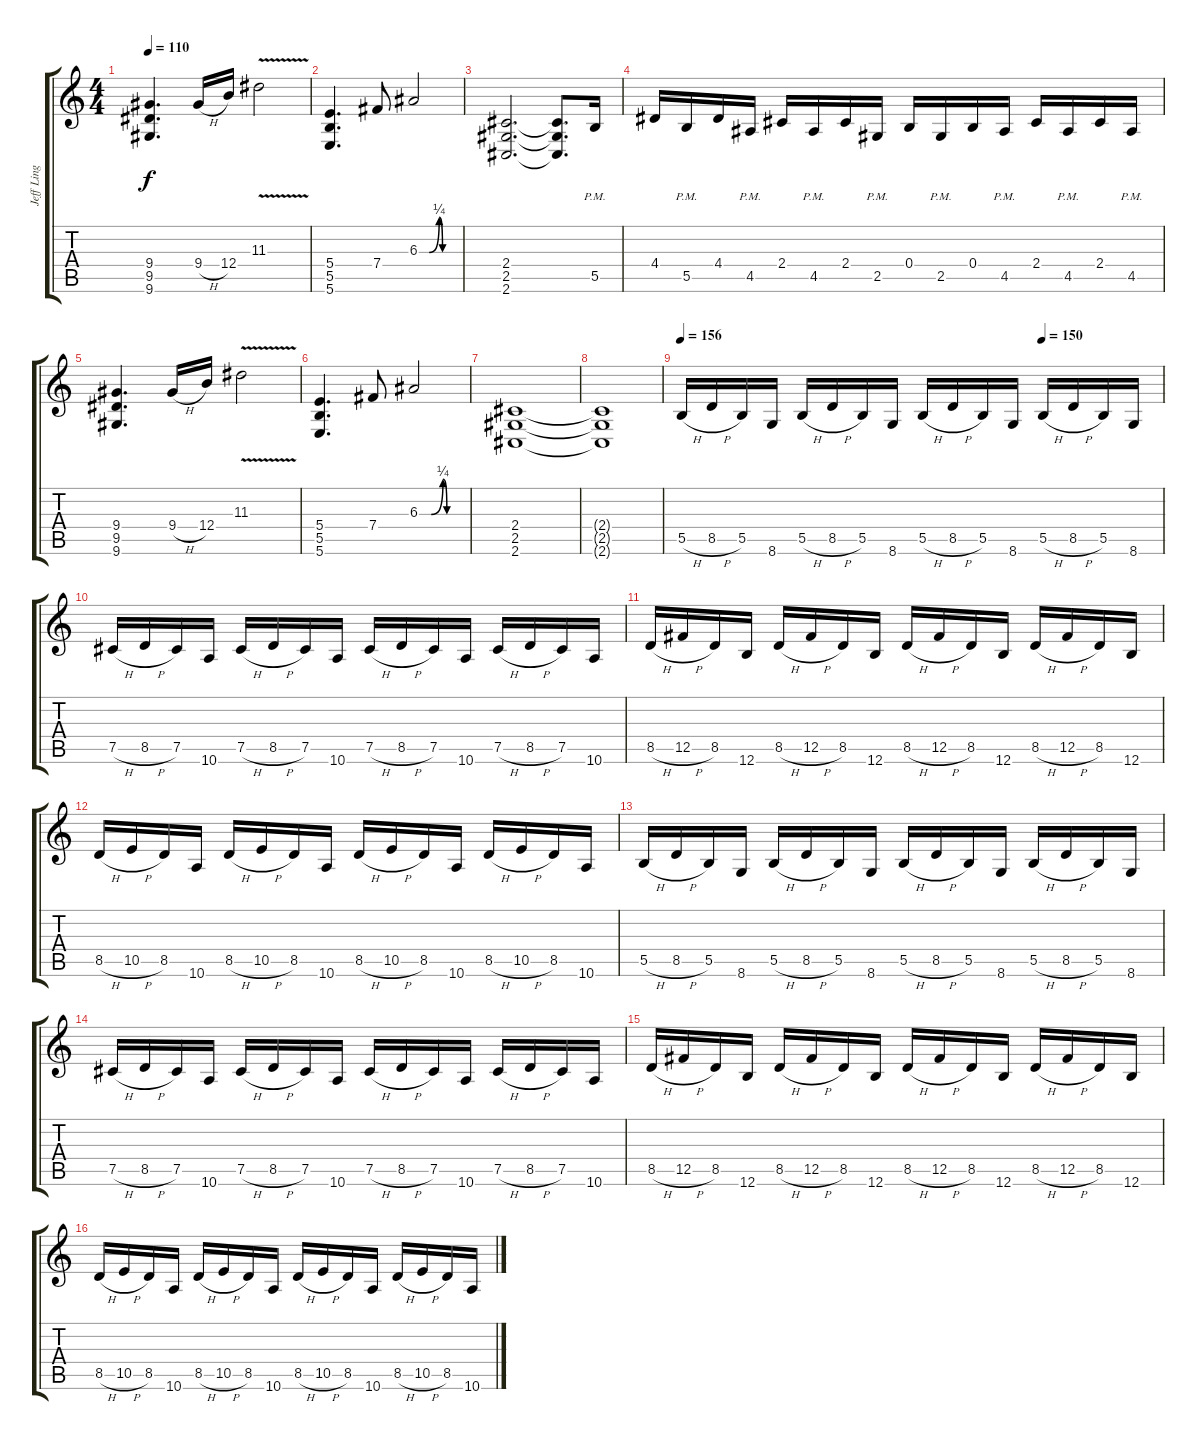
\track ("Jeff Ling" "Jeff Ling") {instrument distortionguitar}
\staff {score tabs}
\tuning (Db4 Ab3 E3 B2 Gb2 B1) {hide}
\ts (4 4)
\tempo 110
\clef g2
\ks c
(9.4 9.5 9.6).4{d dy f} 9.4{h}.16 12.4.16 11.3{v}.2 |
(5.4 5.5 5.6).4{d} 7.4.8 6.3{be (custom 0 0 15 0 30 1 35 0 45 0 60 0)}.2 |
(2.4 2.5 2.6).2{d} (2.4{t} 2.5{t} 2.6{t}).8{d} 5.5{pm}.16 |
4.4.16 5.5{pm}.16 4.4.16 4.5{pm}.16 2.4.16 4.5{pm}.16 2.4.16 2.5{pm}.16 0.4.16 2.5{pm}.16 0.4.16 4.5{pm}.16 2.4.16 4.5{pm}.16 2.4.16 4.5{pm}.16 |
(9.4 9.5 9.6).4{d} 9.4{h}.16 12.4.16 11.3{v}.2 |
(5.4 5.5 5.6).4{d} 7.4.8 6.3{be (custom 0 0 15 0 30 1 35 0 45 0 60 0)}.2 |
(2.4 2.5 2.6).1 |
(2.4{t} 2.5{t} 2.6{t}).1 |
\tempo 156
\tempo (150 0.75)
5.5{h}.16 8.5{h}.16 5.5.16 8.6.16 5.5{h}.16 8.5{h}.16 5.5.16 8.6.16 5.5{h}.16 8.5{h}.16 5.5.16 8.6.16 5.5{h}.16 8.5{h}.16 5.5.16 8.6.16 |
7.5{h}.16 8.5{h}.16 7.5.16 10.6.16 7.5{h}.16 8.5{h}.16 7.5.16 10.6.16 7.5{h}.16 8.5{h}.16 7.5.16 10.6.16 7.5{h}.16 8.5{h}.16 7.5.16 10.6.16 |
8.5{h}.16 12.5{h}.16 8.5.16 12.6.16 8.5{h}.16 12.5{h}.16 8.5.16 12.6.16 8.5{h}.16 12.5{h}.16 8.5.16 12.6.16 8.5{h}.16 12.5{h}.16 8.5.16 12.6.16 |
8.5{h}.16 10.5{h}.16 8.5.16 10.6.16 8.5{h}.16 10.5{h}.16 8.5.16 10.6.16 8.5{h}.16 10.5{h}.16 8.5.16 10.6.16 8.5{h}.16 10.5{h}.16 8.5.16 10.6.16 |
5.5{h}.16 8.5{h}.16 5.5.16 8.6.16 5.5{h}.16 8.5{h}.16 5.5.16 8.6.16 5.5{h}.16 8.5{h}.16 5.5.16 8.6.16 5.5{h}.16 8.5{h}.16 5.5.16 8.6.16 |
7.5{h}.16 8.5{h}.16 7.5.16 10.6.16 7.5{h}.16 8.5{h}.16 7.5.16 10.6.16 7.5{h}.16 8.5{h}.16 7.5.16 10.6.16 7.5{h}.16 8.5{h}.16 7.5.16 10.6.16 |
8.5{h}.16 12.5{h}.16 8.5.16 12.6.16 8.5{h}.16 12.5{h}.16 8.5.16 12.6.16 8.5{h}.16 12.5{h}.16 8.5.16 12.6.16 8.5{h}.16 12.5{h}.16 8.5.16 12.6.16 |
8.5{h}.16 10.5{h}.16 8.5.16 10.6.16 8.5{h}.16 10.5{h}.16 8.5.16 10.6.16 8.5{h}.16 10.5{h}.16 8.5.16 10.6.16 8.5{h}.16 10.5{h}.16 8.5.16 10.6.16
